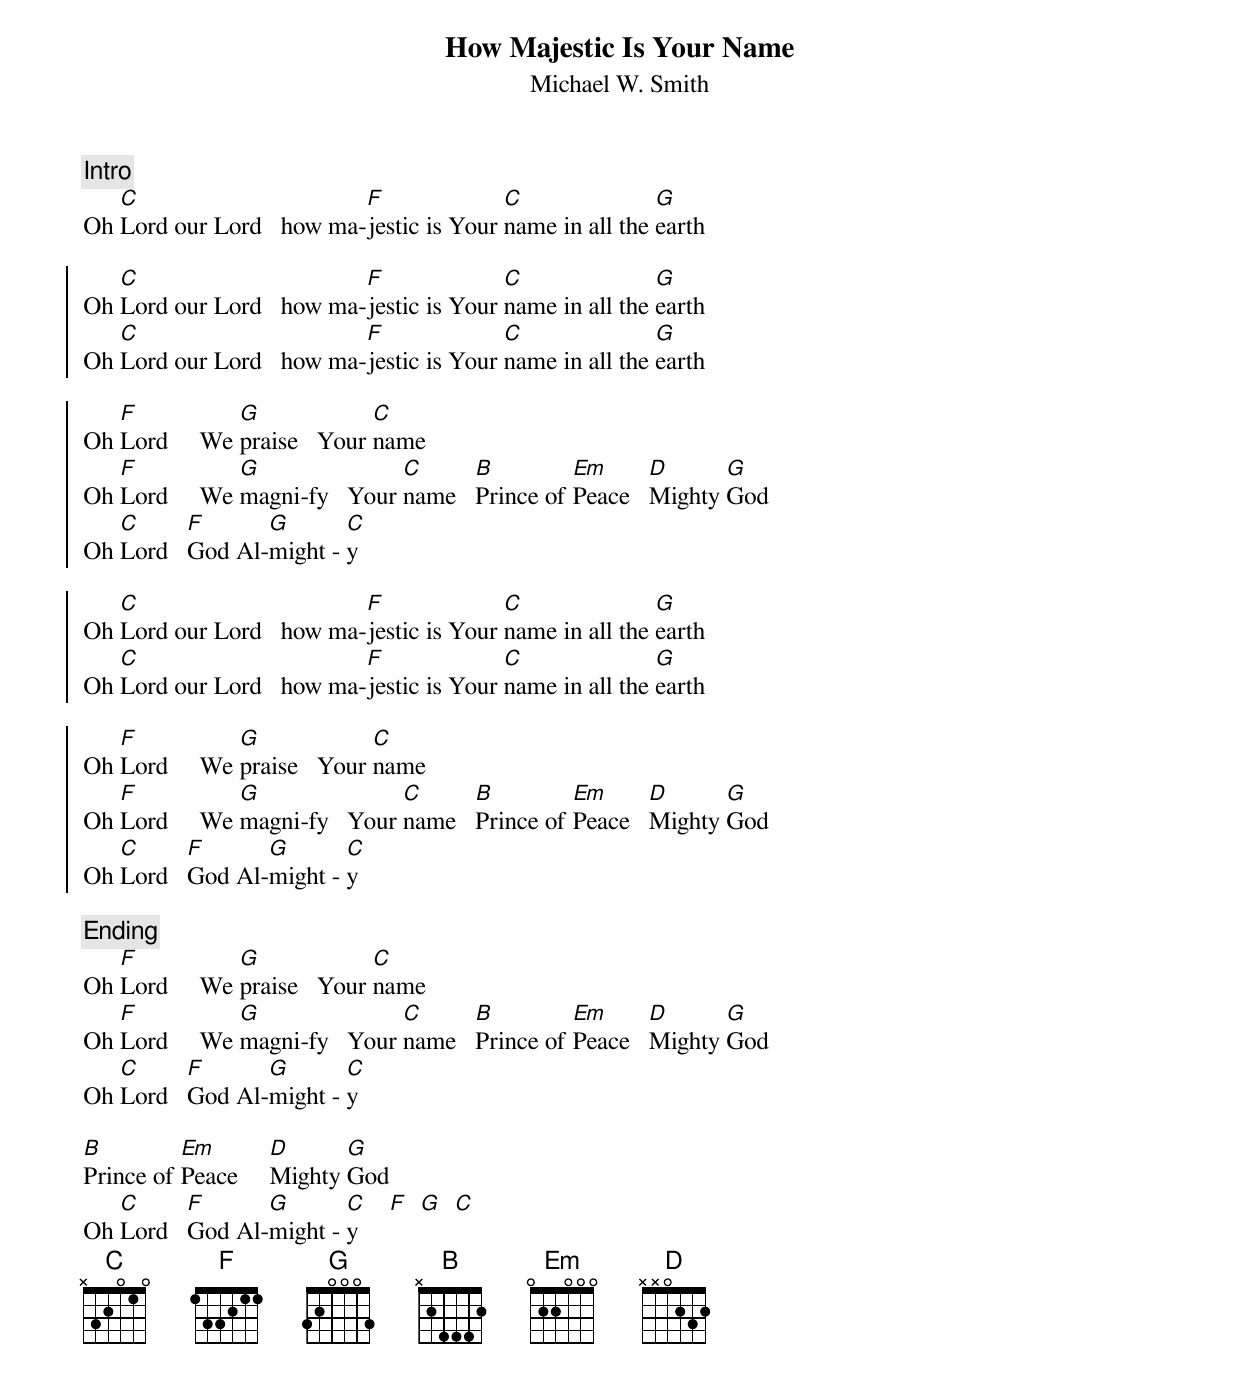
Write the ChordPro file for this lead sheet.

{title:How Majestic Is Your Name}
{subtitle:Michael W. Smith}
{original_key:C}
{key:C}
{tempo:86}
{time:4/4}
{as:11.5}
{c:Intro}
Oh [C]Lord our Lord   how ma-[F]jestic is Your [C]name in all the [G]earth

{soc}
Oh [C]Lord our Lord   how ma-[F]jestic is Your [C]name in all the [G]earth
Oh [C]Lord our Lord   how ma-[F]jestic is Your [C]name in all the [G]earth

Oh [F]Lord     We [G]praise   Your [C]name
Oh [F]Lord     We [G]magni-fy   Your [C]name   [B]Prince of [Em]Peace   [D]Mighty [G]God
Oh [C]Lord   [F]God Al-[G]might - [C]y
{eoc}

{soc}
Oh [C]Lord our Lord   how ma-[F]jestic is Your [C]name in all the [G]earth
Oh [C]Lord our Lord   how ma-[F]jestic is Your [C]name in all the [G]earth

Oh [F]Lord     We [G]praise   Your [C]name
Oh [F]Lord     We [G]magni-fy   Your [C]name   [B]Prince of [Em]Peace   [D]Mighty [G]God
Oh [C]Lord   [F]God Al-[G]might - [C]y
{eoc}

{c:Ending}
Oh [F]Lord     We [G]praise   Your [C]name
Oh [F]Lord     We [G]magni-fy   Your [C]name   [B]Prince of [Em]Peace   [D]Mighty [G]God
Oh [C]Lord   [F]God Al-[G]might - [C]y

[B]Prince of [Em]Peace     [D]Mighty [G]God
Oh [C]Lord   [F]God Al-[G]might - [C]y     [F]  [G]  [C]
